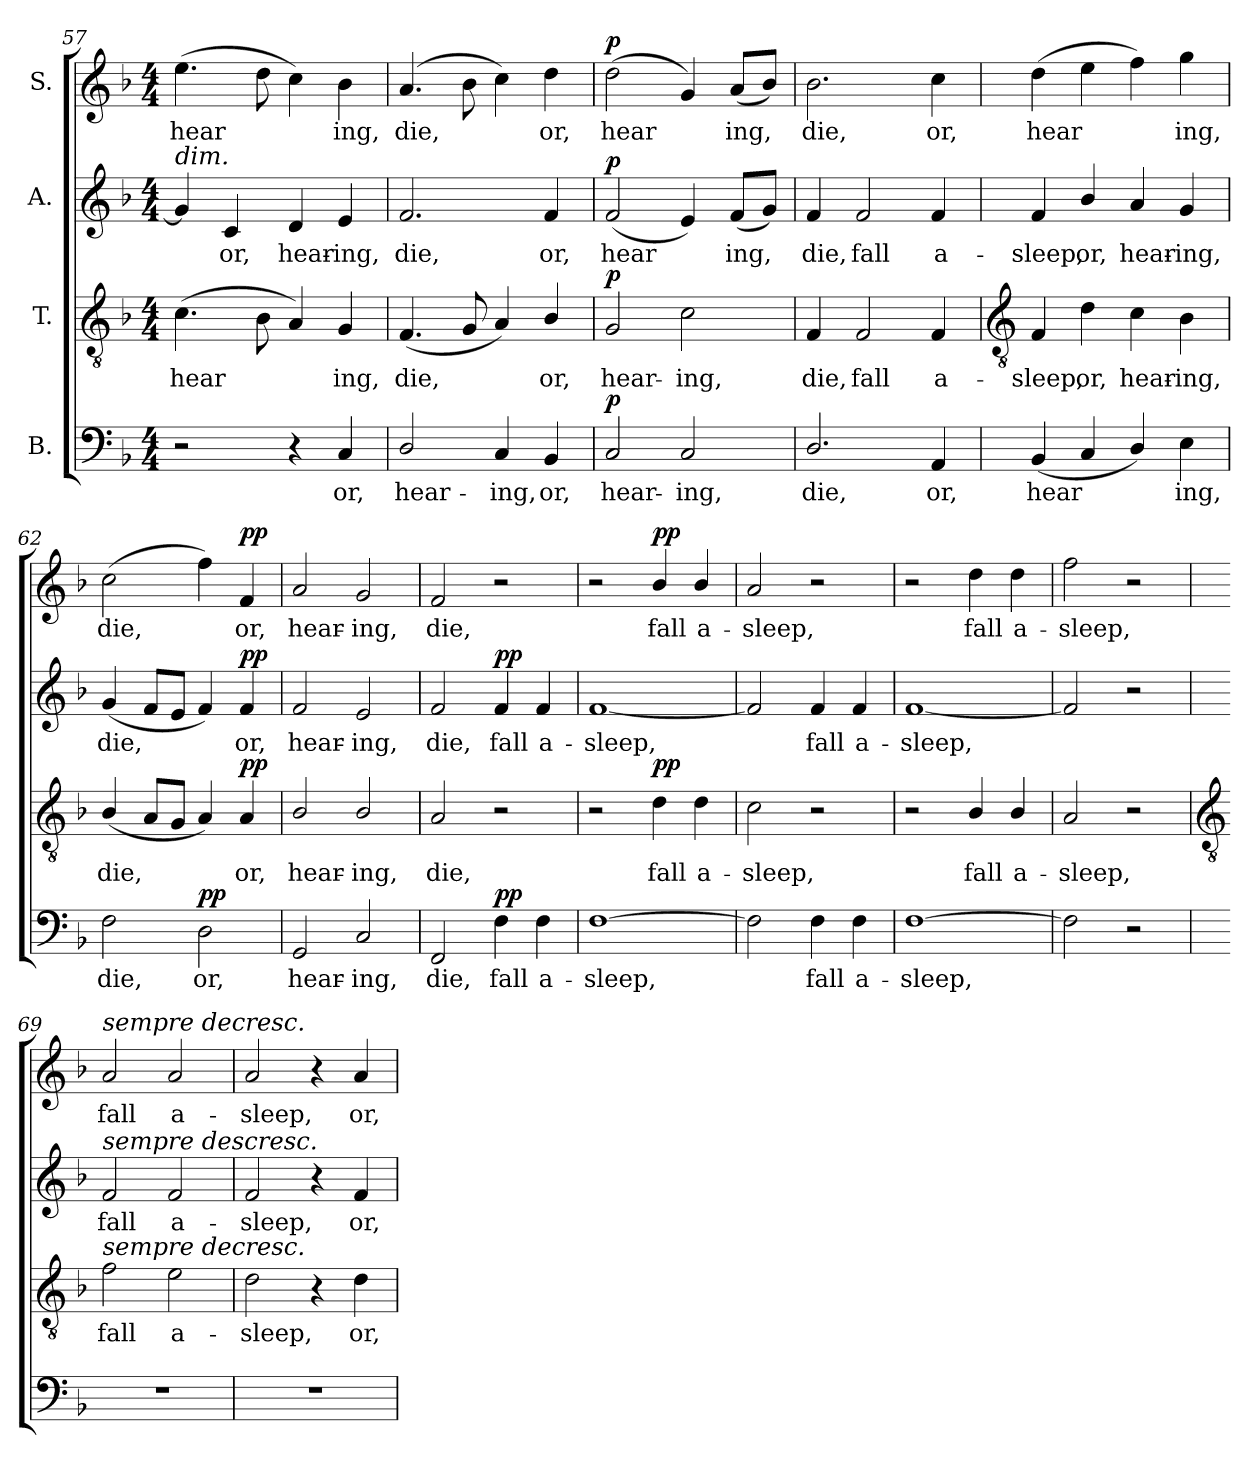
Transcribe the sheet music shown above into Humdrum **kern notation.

**kern	**text	**dynam	**kern	**text	**dynam	**kern	**text	**dynam	**kern	**text	**dynam
*part4	*part4	*part4	*part3	*part3	*part3	*part2	*part2	*part2	*part1	*part1	*part1
*staff4	*staff4	*staff4	*staff3	*staff3	*staff3	*staff2	*staff2	*staff2	*staff1	*staff1	*staff1
*I"B.	*	*	*I"T.	*	*	*I"A.	*	*	*I"S.	*	*
*clefF4	*	*	*clefGv2	*	*	*clefG2	*	*	*clefG2	*	*
*k[b-]	*	*	*k[b-]	*	*	*k[b-]	*	*	*k[b-]	*	*
*F:	*	*	*F:	*	*	*F:	*	*	*F:	*	*
*M4/4	*	*	*M4/4	*	*	*M4/4	*	*	*M4/4	*	*
=57	=57	=57	=57	=57	=57	=57	=57	=57	=57	=57	=57
!	!	!	!	!	!	!LO:TX:a:i:t=dim.	!	!	!	!	!
!	!	!	!	!LO:LY:b	!	!	!	!	!	!LO:LY:b	!
2r	.	.	(>4.c	hear	.	4g]	.	.	(>4.ee	hear	.
!	!	!	!	!	!	!	!LO:LY:b	!	!	!	!
.	.	.	.	.	.	4c	or,	.	.	.	.
.	.	.	8B-	.	.	.	.	.	8dd	.	.
!	!	!	!	!	!	!	!LO:LY:b	!	!	!	!
4r	.	.	4A)	.	.	4d	hear-	.	4cc)	.	.
!	!LO:LY:b	!	!	!LO:LY:b	!	!	!LO:LY:b	!	!	!LO:LY:b	!
4C	or,	.	4G	ing,	.	4e	-ing,	.	4b-	ing,	.
=58	=58	=58	=58	=58	=58	=58	=58	=58	=58	=58	=58
!	!LO:LY:b	!	!	!LO:LY:b	!	!	!LO:LY:b	!	!	!LO:LY:b	!
2D/	hear-	.	(<4.F	die,	.	2.f	die,	.	(>4.a	die,	.
.	.	.	8G	.	.	.	.	.	8b-	.	.
!	!LO:LY:b	!	!	!	!	!	!	!	!	!	!
4C/	-ing,	.	4A)	.	.	.	.	.	4cc)	.	.
!	!LO:LY:b	!	!	!LO:LY:b	!	!	!LO:LY:b	!	!	!LO:LY:b	!
4BB-/	or,	.	4B-/	or,	.	4f	or,	.	4dd	or,	.
=59	=59	=59	=59	=59	=59	=59	=59	=59	=59	=59	=59
!	!LO:LY:b	!LO:DY:a	!	!LO:LY:b	!LO:DY:a	!	!LO:LY:b	!LO:DY:a	!	!LO:LY:b	!LO:DY:a
2C/	hear-	p	2G	hear-	p	(<2f	hear	p	(<2dd	hear	p
!	!LO:LY:b	!	!	!LO:LY:b	!	!	!	!	!	!	!
2C/	-ing,	.	2c	-ing,	.	4e)	.	.	4g)	.	.
!	!	!	!	!	!	!	!LO:LY:b	!	!	!LO:LY:b	!
.	.	.	.	.	.	(<8fL	ing,	.	(<8aL	ing,	.
.	.	.	.	.	.	8gJ)	.	.	8b-J)	.	.
=60	=60	=60	=60	=60	=60	=60	=60	=60	=60	=60	=60
!	!LO:LY:b	!	!	!LO:LY:b	!	!	!LO:LY:b	!	!	!LO:LY:b	!
2.D/	die,	.	4F	die,	.	4f	die,	.	2.b-	die,	.
!	!	!	!	!LO:LY:b	!	!	!LO:LY:b	!	!	!	!
.	.	.	2F	fall	.	2f	fall	.	.	.	.
!	!LO:LY:b	!	!	!LO:LY:b	!	!	!LO:LY:b	!	!	!LO:LY:b	!
4AA	or,	.	4F	a-	.	4f	a-	.	4cc	or,	.
!!LO:LB:g=z
=61	=61	=61	=61	=61	=61	=61	=61	=61	=61	=61	=61
*	*	*	*clefGv2	*	*	*	*	*	*	*	*
!	!LO:LY:b	!	!	!LO:LY:b	!	!	!LO:LY:b	!	!	!LO:LY:b	!
(<4BB-	hear	.	4F	-sleep,	.	4f	-sleep,	.	(>4dd	hear	.
!	!	!	!	!LO:LY:b	!	!	!LO:LY:b	!	!	!	!
4C	.	.	4d	or,	.	4b-/	or,	.	4ee	.	.
!	!	!	!	!LO:LY:b	!	!	!LO:LY:b	!	!	!	!
4D/)	.	.	4c	hear-	.	4a	hear-	.	4ff)	.	.
!	!LO:LY:b	!	!	!LO:LY:b	!	!	!LO:LY:b	!	!	!LO:LY:b	!
4E	ing,	.	4B-	-ing,	.	4g	-ing,	.	4gg	ing,	.
=62	=62	=62	=62	=62	=62	=62	=62	=62	=62	=62	=62
!	!LO:LY:b	!	!	!LO:LY:b	!	!	!LO:LY:b	!	!	!LO:LY:b	!
2F	die,	.	(<4B-/	die,	.	(<4g	die,	.	(>2cc	die,	.
.	.	.	8A/L	.	.	8fL	.	.	.	.	.
.	.	.	8G/J	.	.	8eJ	.	.	.	.	.
!	!LO:LY:b	!LO:DY:a	!	!	!	!	!	!	!	!	!
2D	or,	pp	4A/)	.	.	4f)	.	.	4ff)	.	.
!	!	!	!	!LO:LY:b	!LO:DY:a	!	!LO:LY:b	!LO:DY:a	!	!LO:LY:b	!LO:DY:a
.	.	.	4A/	or,	pp	4f	or,	pp	4f	or,	pp
=63	=63	=63	=63	=63	=63	=63	=63	=63	=63	=63	=63
!	!LO:LY:b	!	!	!LO:LY:b	!	!	!LO:LY:b	!	!	!LO:LY:b	!
2GG	hear-	.	2B-/	hear-	.	2f	hear-	.	2a	hear-	.
!	!LO:LY:b	!	!	!LO:LY:b	!	!	!LO:LY:b	!	!	!LO:LY:b	!
2C	-ing,	.	2B-/	-ing,	.	2e	-ing,	.	2g	-ing,	.
=64	=64	=64	=64	=64	=64	=64	=64	=64	=64	=64	=64
!	!LO:LY:b	!	!	!LO:LY:b	!	!	!LO:LY:b	!	!	!LO:LY:b	!
2FF	die,	.	2A	die,	.	2f	die,	.	2f	die,	.
!	!LO:LY:b	!LO:DY:a	!	!	!	!	!LO:LY:b	!LO:DY:b	!	!	!
4F	fall	pp	2r	.	.	4f	fall	pp	2r	.	.
!	!LO:LY:b	!	!	!	!	!	!LO:LY:b	!	!	!	!
4F	a-	.	.	.	.	4f	a-	.	.	.	.
=65	=65	=65	=65	=65	=65	=65	=65	=65	=65	=65	=65
!	!LO:LY:b	!	!	!	!	!	!LO:LY:b	!	!	!	!
[1F	-sleep,	.	2r	.	.	[1f	-sleep,	.	2r	.	.
!	!	!	!	!LO:LY:b	!LO:DY:a	!	!	!	!	!LO:LY:b	!LO:DY:a
.	.	.	4d	fall	pp	.	.	.	4b-/	fall	pp
!	!	!	!	!LO:LY:b	!	!	!	!	!	!LO:LY:b	!
.	.	.	4d	a-	.	.	.	.	4b-/	a-	.
=66	=66	=66	=66	=66	=66	=66	=66	=66	=66	=66	=66
!	!	!	!	!LO:LY:b	!	!	!	!	!	!LO:LY:b	!
2F]	.	.	2c	-sleep,	.	2f]	.	.	2a	-sleep,	.
!	!LO:LY:b	!	!	!	!	!	!LO:LY:b	!	!	!	!
4F	fall	.	2r	.	.	4f	fall	.	2r	.	.
!	!LO:LY:b	!	!	!	!	!	!LO:LY:b	!	!	!	!
4F	a-	.	.	.	.	4f	a-	.	.	.	.
=67	=67	=67	=67	=67	=67	=67	=67	=67	=67	=67	=67
!	!LO:LY:b	!	!	!	!	!	!LO:LY:b	!	!	!	!
[1F	-sleep,	.	2r	.	.	[1f	-sleep,	.	2r	.	.
!	!	!	!	!LO:LY:b	!	!	!	!	!	!LO:LY:b	!
.	.	.	4B-/	fall	.	.	.	.	4dd	fall	.
!	!	!	!	!LO:LY:b	!	!	!	!	!	!LO:LY:b	!
.	.	.	4B-/	a-	.	.	.	.	4dd	a-	.
=68	=68	=68	=68	=68	=68	=68	=68	=68	=68	=68	=68
!	!	!	!	!LO:LY:b	!	!	!	!	!	!LO:LY:b	!
2F]	.	.	2A	-sleep,	.	2f]	.	.	2ff	-sleep,	.
2r	.	.	2r	.	.	2r	.	.	2r	.	.
!!LO:LB:g=z
=69	=69	=69	=69	=69	=69	=69	=69	=69	=69	=69	=69
*	*	*	*clefGv2	*	*	*	*	*	*	*	*
!	!	!	!	!	!	!	!	!	!LO:TX:a:i:t=sempre decresc.	!	!
!	!	!	!	!	!	!LO:TX:a:i:t=sempre descresc.	!	!	!	!	!
!	!	!	!LO:TX:a:i:t=sempre decresc.	!	!	!	!	!	!	!	!
!	!	!	!	!LO:LY:b	!	!	!LO:LY:b	!	!	!LO:LY:b	!
1r	.	.	2f	fall	.	2f	fall	.	2a	fall	.
!	!	!	!	!LO:LY:b	!	!	!LO:LY:b	!	!	!LO:LY:b	!
.	.	.	2e	a-	.	2f	a-	.	2a	a-	.
=70	=70	=70	=70	=70	=70	=70	=70	=70	=70	=70	=70
!	!	!	!	!LO:LY:b	!	!	!LO:LY:b	!	!	!LO:LY:b	!
1r	.	.	2d	-sleep,	.	2f	-sleep,	.	2a	-sleep,	.
.	.	.	4r	.	.	4r	.	.	4r	.	.
!	!	!	!	!LO:LY:b	!	!	!LO:LY:b	!	!	!LO:LY:b	!
.	.	.	4d	or,	.	4f	or,	.	4a	or,	.
=	=	=	=	=	=	=	=	=	=	=	=
*-	*-	*-	*-	*-	*-	*-	*-	*-	*-	*-	*-
